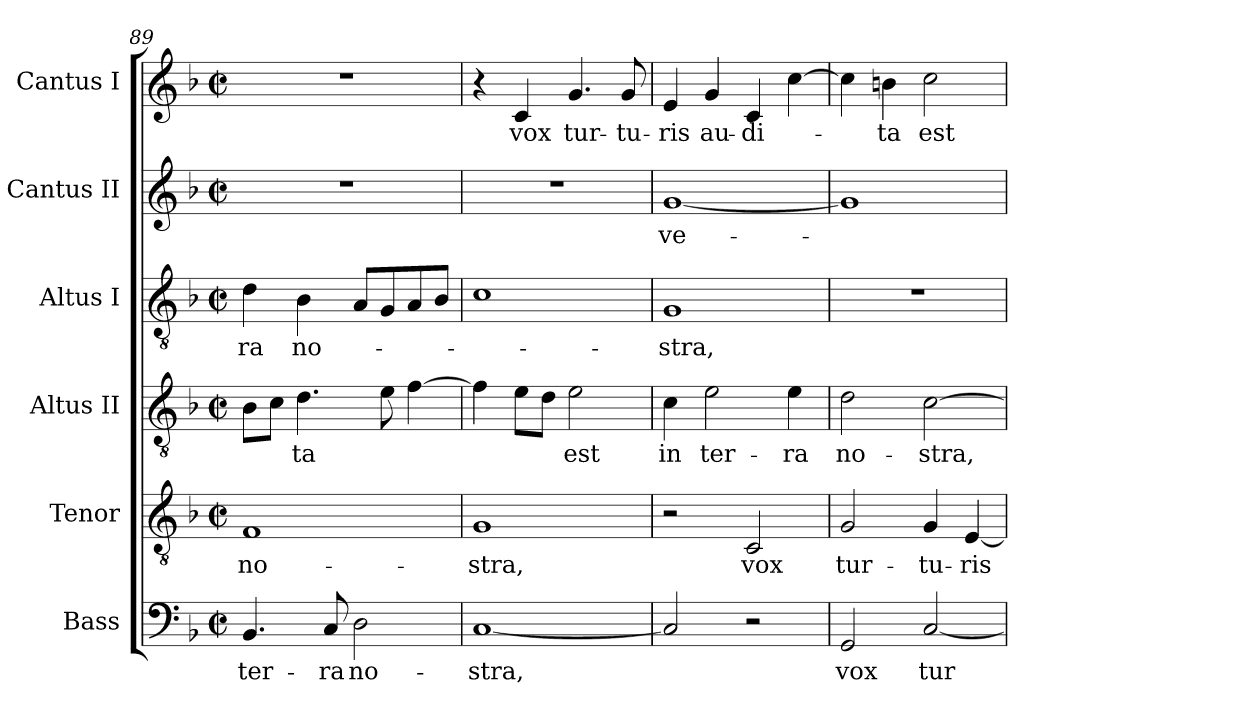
**kern	**text	**kern	**text	**kern	**text	**kern	**text	**kern	**text	**kern	**text
*part6	*part6	*part5	*part5	*part4	*part4	*part3	*part3	*part2	*part2	*part1	*part1
*staff6	*staff6	*staff5	*staff5	*staff4	*staff4	*staff3	*staff3	*staff2	*staff2	*staff1	*staff1
*I"Bass	*	*I"Tenor	*	*I"Altus II	*	*I"Altus I	*	*I"Cantus II	*	*I"Cantus I	*
*I'B.	*	*I'T.	*	*I'A. II	*	*I'A. I	*	*I'S. II	*	*I'S. I	*
!!LO:LB:g=z
*clefF4	*	*clefGv2	*	*clefGv2	*	*clefGv2	*	*clefG2	*	*clefG2	*
*	*	*ITrd7c12	*	*	*	*	*	*	*	*	*
*k[b-]	*	*k[b-]	*	*k[b-]	*	*k[b-]	*	*k[b-]	*	*k[b-]	*
*F:	*	*F:	*	*F:	*	*F:	*	*F:	*	*F:	*
*M2/2	*	*M2/2	*	*M2/2	*	*M2/2	*	*M2/2	*	*M2/2	*
*met(c|)	*	*met(c|)	*	*met(c|)	*	*met(c|)	*	*met(c|)	*	*met(c|)	*
=89	=89	=89	=89	=89	=89	=89	=89	=89	=89	=89	=89
!	!LO:LY:b:color=#000000	!	!	!	!	!	!	!	!	!	!
!	!	!	!LO:LY:b:color=#000000	!	!	!	!	!	!	!	!
!	!	!	!	!	!	!	!LO:LY:b:color=#000000	!	!	!	!
4.BB-i/	ter-	1FFi	no-	8B-i\L	.	4di\	-ra	1r	.	1r	.
.	.	.	.	8ci\J	.	.	.	.	.	.	.
!	!	!	!	!	!LO:LY:b:color=#000000	!	!	!	!	!	!
!	!	!	!	!	!	!	!LO:LY:b:color=#000000	!	!	!	!
.	.	.	.	4.di\	-ta	4B-i\	no-	.	.	.	.
!	!LO:LY:b:color=#000000	!	!	!	!	!	!	!	!	!	!
8Ci/	-ra	.	.	.	.	.	.	.	.	.	.
!	!LO:LY:b:color=#000000	!	!	!	!	!	!	!	!	!	!
2Di\	no-	.	.	.	.	8Ai/L	.	.	.	.	.
.	.	.	.	8ei\	.	8Gi/	.	.	.	.	.
.	.	.	.	[>4fi\	.	8Ai/	.	.	.	.	.
.	.	.	.	.	.	8B-i/J	.	.	.	.	.
=90	=90	=90	=90	=90	=90	=90	=90	=90	=90	=90	=90
!	!LO:LY:b:color=#000000	!	!	!	!	!	!	!	!	!	!
!	!	!	!LO:LY:b:color=#000000	!	!	!	!	!	!	!	!
[<1Ci	-stra,	1GGi	-stra,	4fi\]	.	1ci	.	1r	.	4r	.
!	!	!	!	!	!	!	!	!	!	!	!LO:LY:b:color=#000000
.	.	.	.	8ei\L	.	.	.	.	.	4ci/	vox
.	.	.	.	8di\J	.	.	.	.	.	.	.
!	!	!	!	!	!LO:LY:b:color=#000000	!	!	!	!	!	!
!	!	!	!	!	!	!	!	!	!	!	!LO:LY:b:color=#000000
.	.	.	.	2ei\	est	.	.	.	.	4.gi/	tur-
!	!	!	!	!	!	!	!	!	!	!	!LO:LY:b:color=#000000
.	.	.	.	.	.	.	.	.	.	8gi/	-tu-
=91	=91	=91	=91	=91	=91	=91	=91	=91	=91	=91	=91
!	!	!	!	!	!LO:LY:b:color=#000000	!	!	!	!	!	!
!	!	!	!	!	!	!	!LO:LY:b:color=#000000	!	!	!	!
!	!	!	!	!	!	!	!	!	!LO:LY:b:color=#000000	!	!
!	!	!	!	!	!	!	!	!	!	!	!LO:LY:b:color=#000000
2Ci/]	.	2r	.	4ci\	in	1Gi	-stra,	[<1gi	ve-	4ei/	-ris
!	!	!	!	!	!LO:LY:b:color=#000000	!	!	!	!	!	!
!	!	!	!	!	!	!	!	!	!	!	!LO:LY:b:color=#000000
.	.	.	.	2ei\	ter-	.	.	.	.	4gi/	au-
!	!	!	!LO:LY:b:color=#000000	!	!	!	!	!	!	!	!
!	!	!	!	!	!	!	!	!	!	!	!LO:LY:b:color=#000000
2r	.	2CCi/	vox	.	.	.	.	.	.	4ci/	-di-
!	!	!	!	!	!LO:LY:b:color=#000000	!	!	!	!	!	!
.	.	.	.	4ei\	-ra	.	.	.	.	[>4cci\	.
=92	=92	=92	=92	=92	=92	=92	=92	=92	=92	=92	=92
!	!LO:LY:b:color=#000000	!	!	!	!	!	!	!	!	!	!
!	!	!	!LO:LY:b:color=#000000	!	!	!	!	!	!	!	!
!	!	!	!	!	!LO:LY:b:color=#000000	!	!	!	!	!	!
2GGi/	vox	2GGi/	tur-	2di\	no-	1r	.	1gi]	.	4cci\]	.
!	!	!	!	!	!	!	!	!	!	!	!LO:LY:b:color=#000000
.	.	.	.	.	.	.	.	.	.	4bni\	-ta
!	!LO:LY:b:color=#000000	!	!	!	!	!	!	!	!	!	!
!	!	!	!LO:LY:b:color=#000000	!	!	!	!	!	!	!	!
!	!	!	!	!	!LO:LY:b:color=#000000	!	!	!	!	!	!
!	!	!	!	!	!	!	!	!	!	!	!LO:LY:b:color=#000000
[<2Ci/	tur-	4GGi/	-tu-	[>2ci\	-stra,	.	.	.	.	2cci\	est
!	!	!	!LO:LY:b:color=#000000	!	!	!	!	!	!	!	!
.	.	[<4EEi/	-ris	.	.	.	.	.	.	.	.
=	=	=	=	=	=	=	=	=	=	=	=
*-	*-	*-	*-	*-	*-	*-	*-	*-	*-	*-	*-
